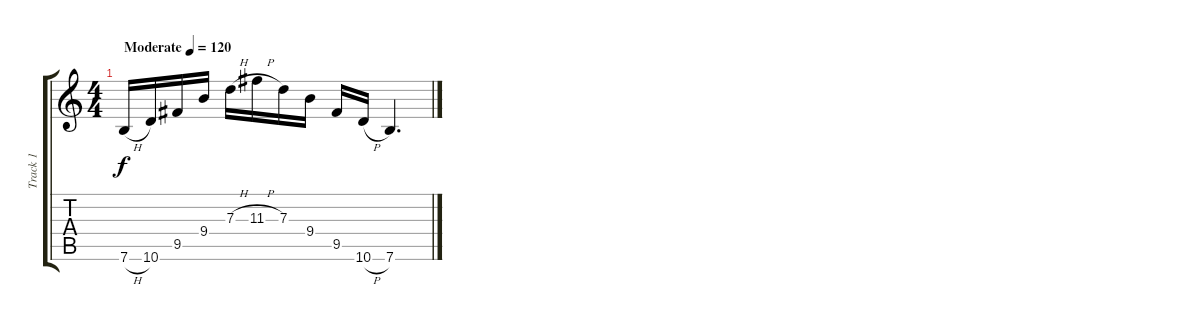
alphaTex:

\track ("Track 1" "Track 1") {instrument acousticguitarsteel}
\staff {score tabs}
\tuning (E4 B3 G3 D3 A2 E2) {hide}
\ts (4 4)
\tempo (120 "Moderate")
\clef g2
\ks c
7.6{h}.16{dy f instrument acousticguitarsteel} 10.6.16 9.5.16 9.4.16 7.3{h}.16 11.3{h}.16 7.3.16 9.4.16 9.5.16 10.6{h}.16 7.6.4{d}
